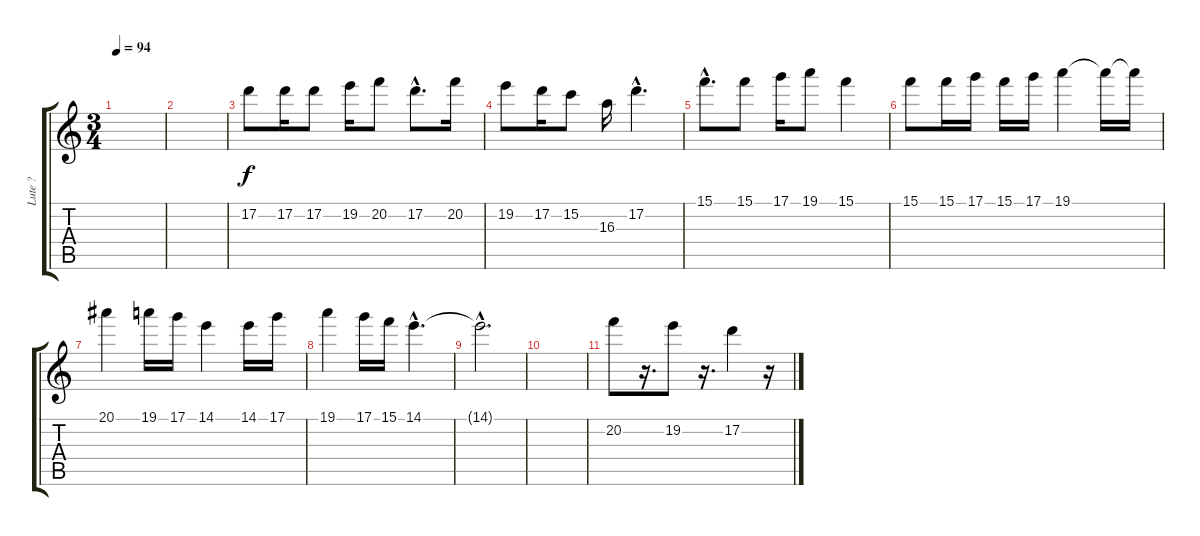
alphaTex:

\track ("Lute ?" "Lute ?") {instrument banjo}
\staff {score tabs}
\tuning (D4 A3 F3 C3 G2 D2) {hide}
\displaytranspose 12
\ts (3 4)
\tempo 94
\clef g2
\ks c
|
|
17.2.8 17.2.16 17.2.8 19.2.16 20.2.8 17.2{hac}.8{d} 20.2.16 |
19.2.8 17.2.16 15.2.8 16.3.16 17.2{hac}.4{d} |
15.1{hac}.8{d} 15.1.8 17.1.16 19.1.8 15.1.4 |
15.1.8 15.1.16 17.1.16 15.1.16 17.1.16 19.1.4 19.1{t}.16 19.1{t}.16 |
20.1.4 19.1.16 17.1.16 14.1.4 14.1.16 17.1.16 |
19.1.4 17.1.16 15.1.16 14.1{hac}.4{d} |
14.1{hac t}.2{d} |
|
20.2.8 r.16{d} 19.2.8 r.16{d} 17.2.4 r.16
